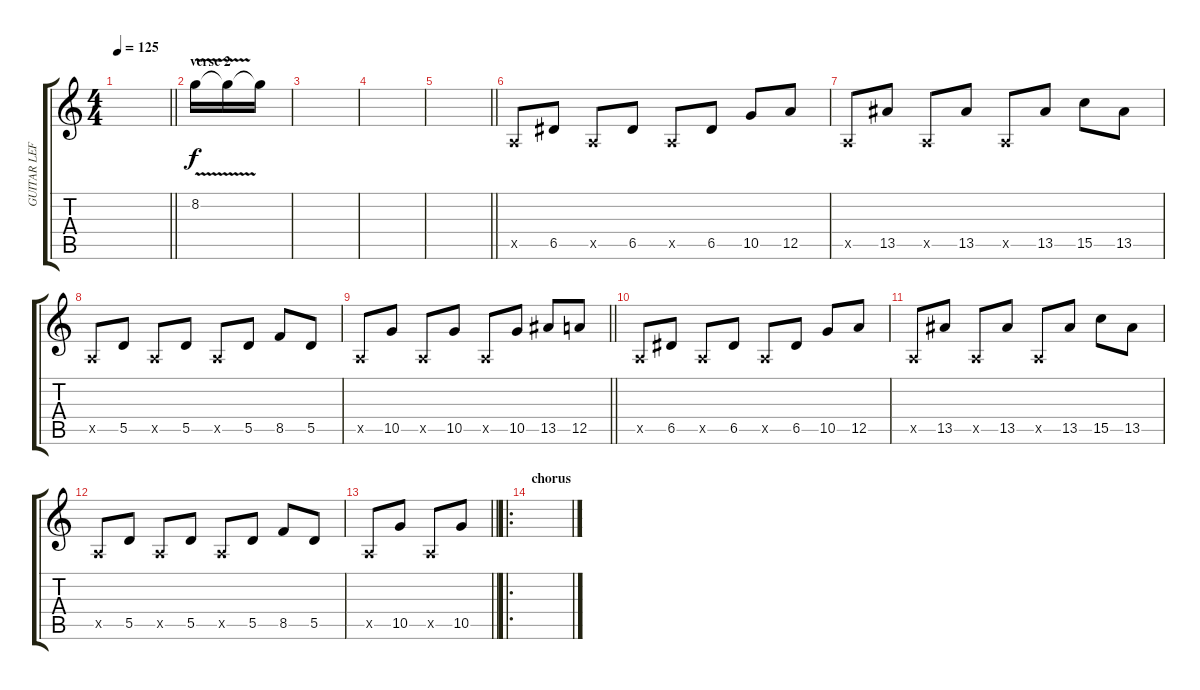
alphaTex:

\track ("GUITAR LEFT" "GUITAR LEF") {instrument distortionguitar}
\staff {score tabs}
\tuning (E4 B3 G3 D3 A2 D2) {hide}
\ts (4 4)
\tempo 125
\clef g2
\barLineRight lightlight
\ks c
|
\section ("" "verse 2")
8.2{v}.16{instrument trumpet} 8.2{t}.16 8.2{t}.16 |
|
|
\barLineRight lightlight
|
\section ("" "")
0.5{x}.8{instrument distortionguitar} 6.5.8 0.5{x}.8 6.5.8 0.5{x}.8 6.5.8 10.5.8 12.5.8 |
0.5{x}.8 13.5.8 0.5{x}.8 13.5.8 0.5{x}.8 13.5.8 15.5.8 13.5.8 |
0.5{x}.8 5.5.8 0.5{x}.8 5.5.8 0.5{x}.8 5.5.8 8.5.8 5.5.8 |
\barLineRight lightlight
0.5{x}.8 10.5.8 0.5{x}.8 10.5.8 0.5{x}.8 10.5.8 13.5.8 12.5.8 |
\section ("" "")
0.5{x}.8 6.5.8 0.5{x}.8 6.5.8 0.5{x}.8 6.5.8 10.5.8 12.5.8 |
0.5{x}.8 13.5.8 0.5{x}.8 13.5.8 0.5{x}.8 13.5.8 15.5.8 13.5.8 |
0.5{x}.8 5.5.8 0.5{x}.8 5.5.8 0.5{x}.8 5.5.8 8.5.8 5.5.8 |
\barLineRight lightlight
0.5{x}.8 10.5.8 0.5{x}.8 10.5.8 |
\ro
\section ("" "chorus")
